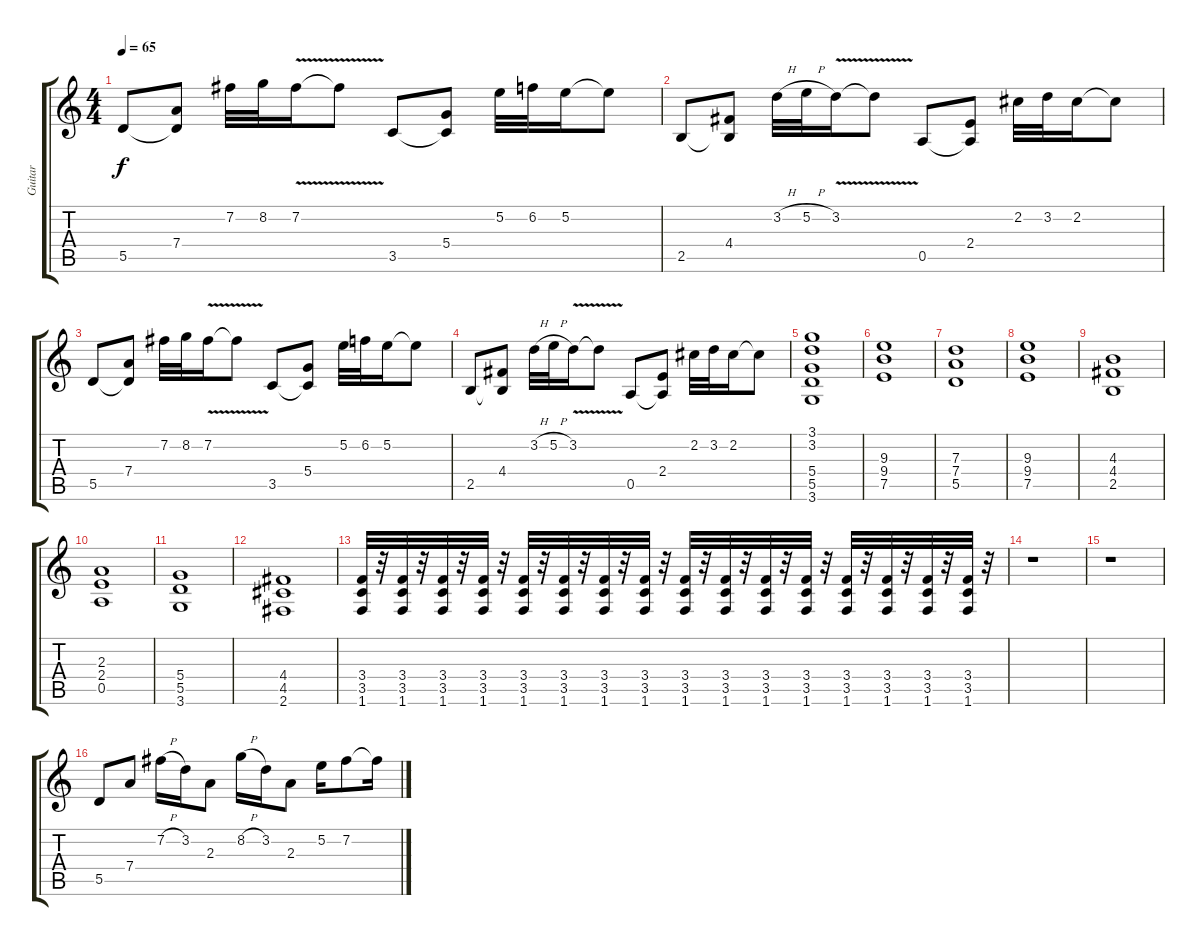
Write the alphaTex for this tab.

\track ("Guitar" "Guitar") {instrument distortionguitar}
\staff {score tabs}
\tuning (E4 B3 G3 D3 A2 E2) {hide}
\ts (4 4)
\tempo 65
\clef g2
\ks c
5.5.8{dy f} (7.4 5.5{t}).8 7.2.32 8.2.32 7.2{v}.16 7.2{t}.8 3.5.8 (5.4 3.5{t}).8 5.2.32 6.2.32 5.2.16 5.2{t}.8 |
2.5.8 (4.4 2.5{t}).8 3.2{h}.32 5.2{h}.32 3.2{v}.16 3.2{t}.8 0.5.8 (2.4 0.5{t}).8 2.2.32 3.2.32 2.2.16 2.2{t}.8 |
5.5.8 (7.4 5.5{t}).8 7.2.32 8.2.32 7.2{v}.16 7.2{t}.8 3.5.8 (5.4 3.5{t}).8 5.2.32 6.2.32 5.2.16 5.2{t}.8 |
2.5.8 (4.4 2.5{t}).8 3.2{h}.32 5.2{h}.32 3.2{v}.16 3.2{t}.8 0.5.8 (2.4 0.5{t}).8 2.2.32 3.2.32 2.2.16 2.2{t}.8 |
(3.1 3.2 5.4 5.5 3.6).1 |
(9.3 9.4 7.5).1 |
(7.3 7.4 5.5).1 |
(9.3 9.4 7.5).1 |
(4.3 4.4 2.5).1 |
(2.3 2.4 0.5).1 |
(5.4 5.5 3.6).1 |
(4.4 4.5 2.6).1 |
(3.4 3.5 1.6).32 r.32 (3.4 3.5 1.6).32 r.32 (3.4 3.5 1.6).32 r.32 (3.4 3.5 1.6).32 r.32 (3.4 3.5 1.6).32 r.32 (3.4 3.5 1.6).32 r.32 (3.4 3.5 1.6).32 r.32 (3.4 3.5 1.6).32 r.32 (3.4 3.5 1.6).32 r.32 (3.4 3.5 1.6).32 r.32 (3.4 3.5 1.6).32 r.32 (3.4 3.5 1.6).32 r.32 (3.4 3.5 1.6).32 r.32 (3.4 3.5 1.6).32 r.32 (3.4 3.5 1.6).32 r.32 (3.4 3.5 1.6).32 r.32 |
r.1 |
r.1 |
5.5.8 7.4.8 7.2{h}.16 3.2.16 2.3.8 8.2{h}.16 3.2.16 2.3.8 5.2.16 7.2.8 7.2{t}.16
